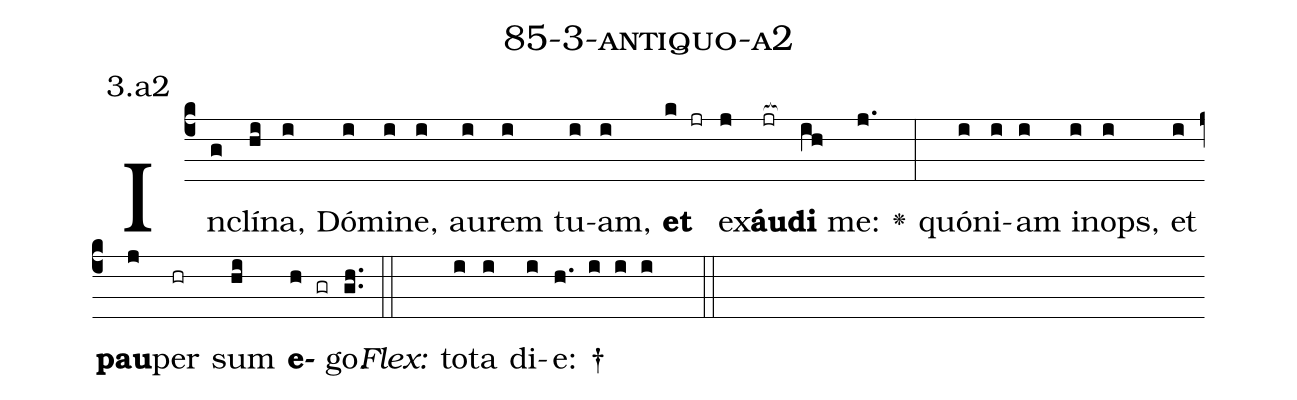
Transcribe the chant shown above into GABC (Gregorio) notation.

name: 85-3-antiquo-a2;
annotation: 3.a2;
%%
(c4)In(g)clí(hi)na,(i) Dó(i)mi(i)ne,(i) au(i)rem(i) tu(i)am,(i) <b>et</b>(k jr) ex(j)<b>áu</b>(jr[ocb:1{])<b>di</b>(ih[ocb:0}]) me:(j.) <v>\greheightstar</v>(:) quón(i)i(i)am(i) in(i)ops,(i) et(i) <b>pau</b>(j)per(hr) sum(hi) <b>e</b>(h gr)go.(gh..) (::)
<i>Flex:</i>()  to(i)ta(i) di(i)e: †(h. i i i  ::)

%E(i) u(i) o(j) u(hi) a(h) e.(gh..) (::)
